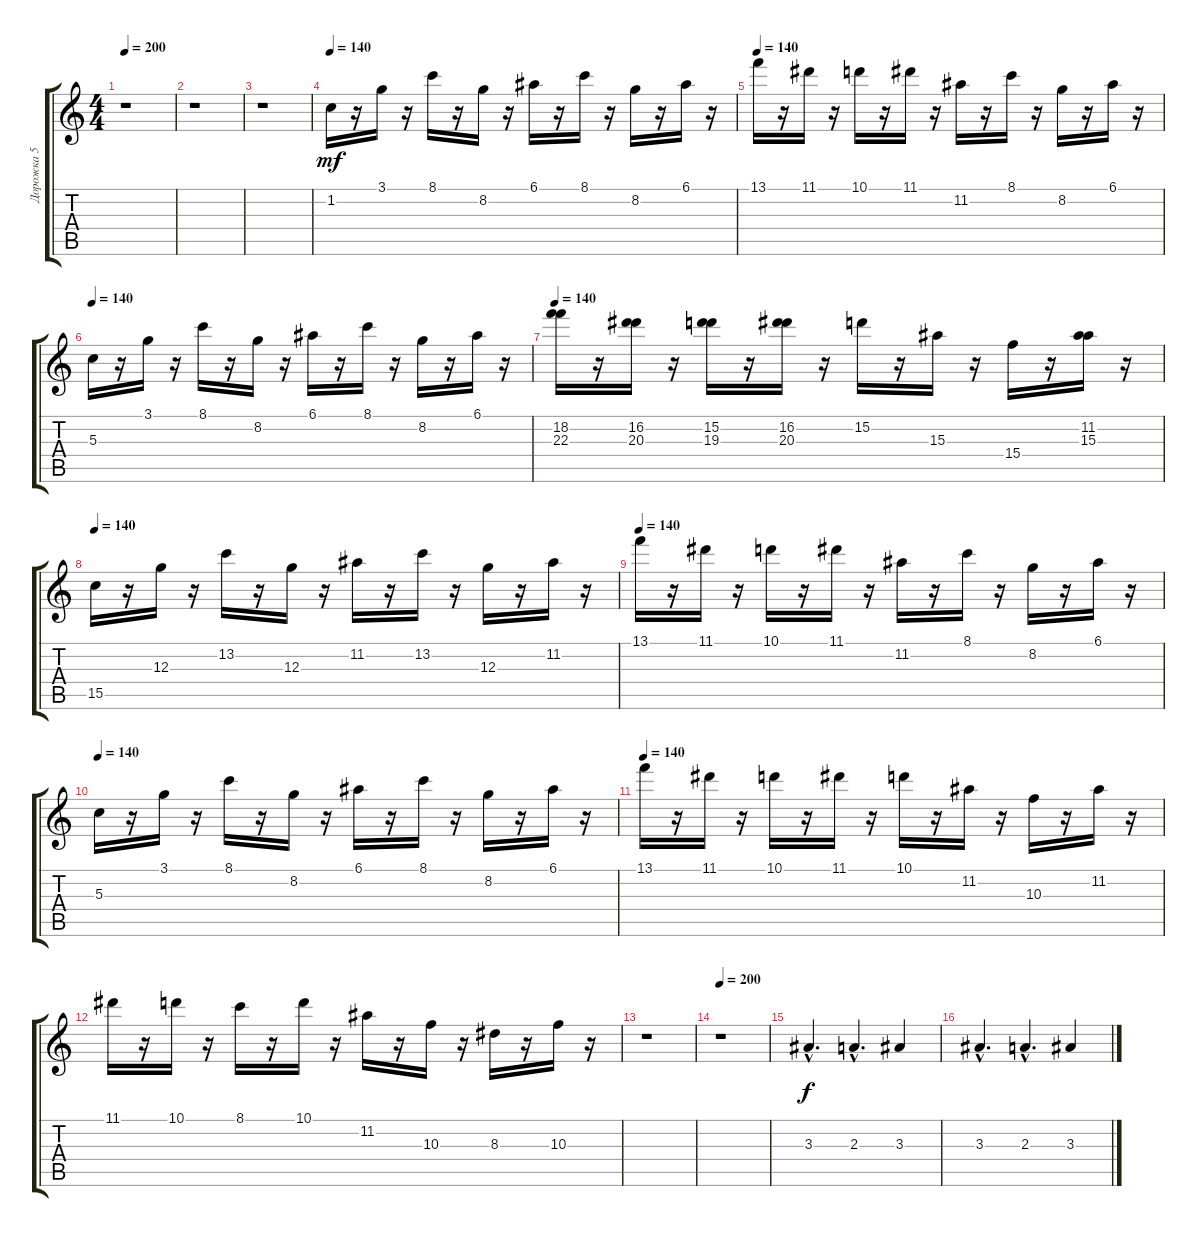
\track ("Дорожка 5" "Дорожка 5") {instrument overdrivenguitar}
\staff {score tabs}
\tuning (E4 B3 G3 D3 A2 E2) {hide}
\ts (4 4)
\tempo 200
\clef g2
\ks c
r.1{dy f} |
r.1 |
r.1 |
\tempo 140
1.2.16{dy mf} r.16 3.1.16 r.16 8.1.16 r.16 8.2.16 r.16 6.1.16 r.16 8.1.16 r.16 8.2.16 r.16 6.1.16 r.16 |
\tempo 140
13.1.16 r.16 11.1.16 r.16 10.1.16 r.16 11.1.16 r.16 11.2.16 r.16 8.1.16 r.16 8.2.16 r.16 6.1.16 r.16 |
\tempo 140
5.3.16 r.16 3.1.16 r.16 8.1.16 r.16 8.2.16 r.16 6.1.16 r.16 8.1.16 r.16 8.2.16 r.16 6.1.16 r.16 |
\tempo 140
(18.2 22.3).16 r.16 (16.2 20.3).16 r.16 (15.2 19.3).16 r.16 (16.2 20.3).16 r.16 15.2.16 r.16 15.3.16 r.16 15.4.16 r.16 (11.2 15.3).16 r.16 |
\tempo 140
15.5.16 r.16 12.3.16 r.16 13.2.16 r.16 12.3.16 r.16 11.2.16 r.16 13.2.16 r.16 12.3.16 r.16 11.2.16 r.16 |
\tempo 140
13.1.16 r.16 11.1.16 r.16 10.1.16 r.16 11.1.16 r.16 11.2.16 r.16 8.1.16 r.16 8.2.16 r.16 6.1.16 r.16 |
\tempo 140
5.3.16 r.16 3.1.16 r.16 8.1.16 r.16 8.2.16 r.16 6.1.16 r.16 8.1.16 r.16 8.2.16 r.16 6.1.16 r.16 |
\tempo 140
13.1.16 r.16 11.1.16 r.16 10.1.16 r.16 11.1.16 r.16 10.1.16 r.16 11.2.16 r.16 10.3.16 r.16 11.2.16 r.16 |
11.1.16 r.16 10.1.16 r.16 8.1.16 r.16 10.1.16 r.16 11.2.16 r.16 10.3.16 r.16 8.3.16 r.16 10.3.16 r.16 |
r.1 |
\tempo 200
r.1 |
3.3{hac}.4{d dy f} 2.3{hac}.4{d} 3.3.4 |
3.3{hac}.4{d} 2.3{hac}.4{d} 3.3.4
